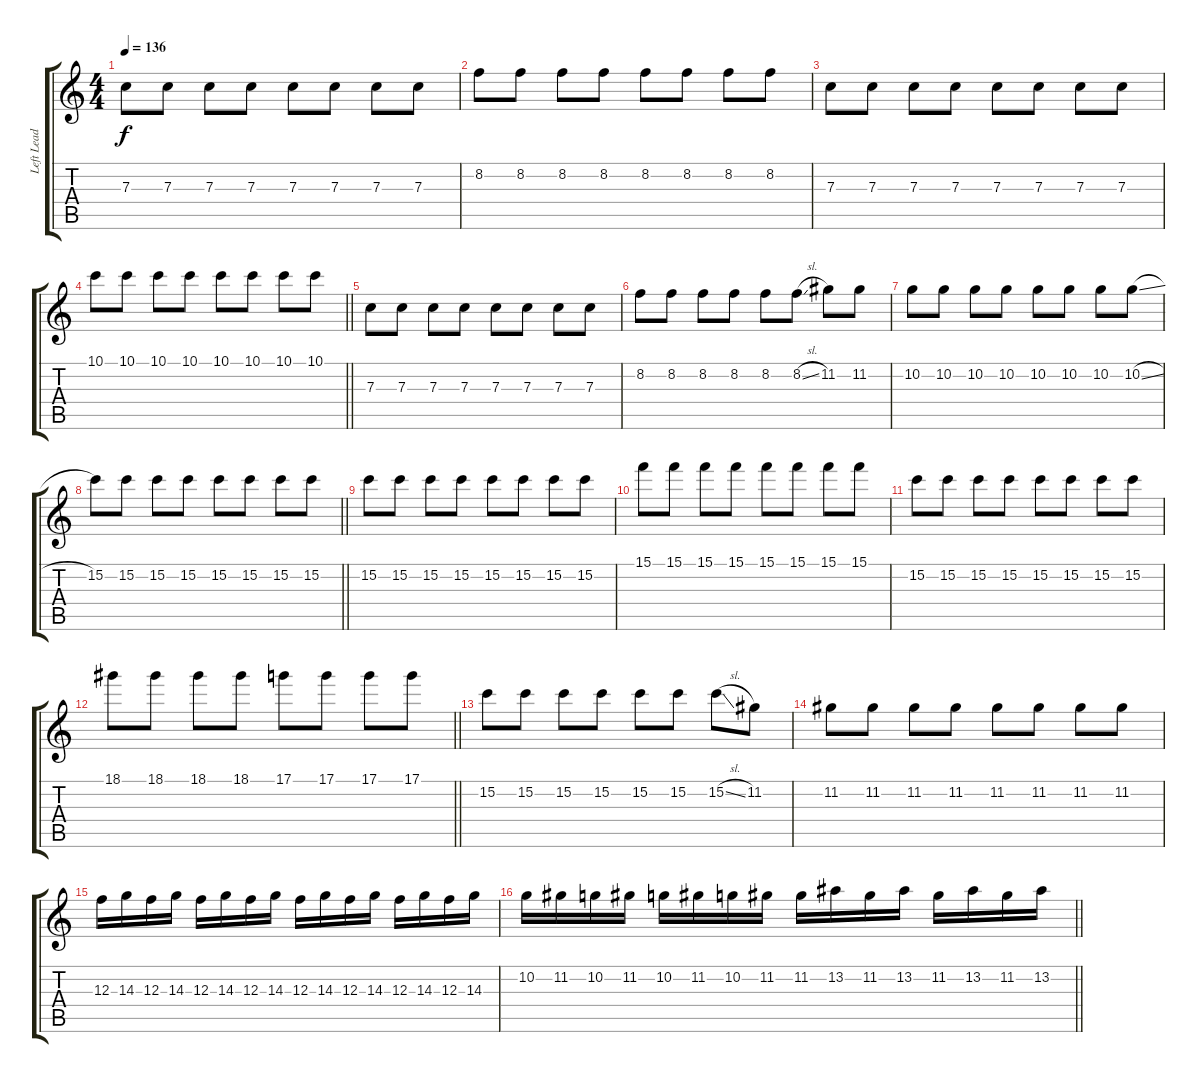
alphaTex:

\track ("Left Lead 1" "Left Lead ") {instrument distortionguitar}
\staff {score tabs}
\tuning (D4 A3 F3 C3 G2 C2) {hide}
\ts (4 4)
\section ("" "")
\tempo 136
\clef g2
\ks c
7.3.8{dy f} 7.3.8 7.3.8 7.3.8 7.3.8 7.3.8 7.3.8 7.3.8 |
8.2.8 8.2.8 8.2.8 8.2.8 8.2.8 8.2.8 8.2.8 8.2.8 |
7.3.8 7.3.8 7.3.8 7.3.8 7.3.8 7.3.8 7.3.8 7.3.8 |
\barLineRight lightlight
10.1.8 10.1.8 10.1.8 10.1.8 10.1.8 10.1.8 10.1.8 10.1.8 |
\section ("" "")
7.3.8 7.3.8 7.3.8 7.3.8 7.3.8 7.3.8 7.3.8 7.3.8 |
8.2.8 8.2.8 8.2.8 8.2.8 8.2.8 8.2{sl}.8 11.2.8 11.2.8 |
10.2.8 10.2.8 10.2.8 10.2.8 10.2.8 10.2.8 10.2.8 10.2{sl}.8 |
\barLineRight lightlight
15.2.8 15.2.8 15.2.8 15.2.8 15.2.8 15.2.8 15.2.8 15.2.8 |
\section ("" "")
15.2.8 15.2.8 15.2.8 15.2.8 15.2.8 15.2.8 15.2.8 15.2.8 |
15.1.8 15.1.8 15.1.8 15.1.8 15.1.8 15.1.8 15.1.8 15.1.8 |
15.2.8 15.2.8 15.2.8 15.2.8 15.2.8 15.2.8 15.2.8 15.2.8 |
\barLineRight lightlight
18.1.8 18.1.8 18.1.8 18.1.8 17.1.8 17.1.8 17.1.8 17.1.8 |
\section ("" "")
15.2.8 15.2.8 15.2.8 15.2.8 15.2.8 15.2.8 15.2{sl}.8 11.2.8 |
11.2.8 11.2.8 11.2.8 11.2.8 11.2.8 11.2.8 11.2.8 11.2.8 |
12.3.16 14.3.16 12.3.16 14.3.16 12.3.16 14.3.16 12.3.16 14.3.16 12.3.16 14.3.16 12.3.16 14.3.16 12.3.16 14.3.16 12.3.16 14.3.16 |
\barLineRight lightlight
10.2.16 11.2.16 10.2.16 11.2.16 10.2.16 11.2.16 10.2.16 11.2.16 11.2.16 13.2.16 11.2.16 13.2.16 11.2.16 13.2.16 11.2.16 13.2.16
